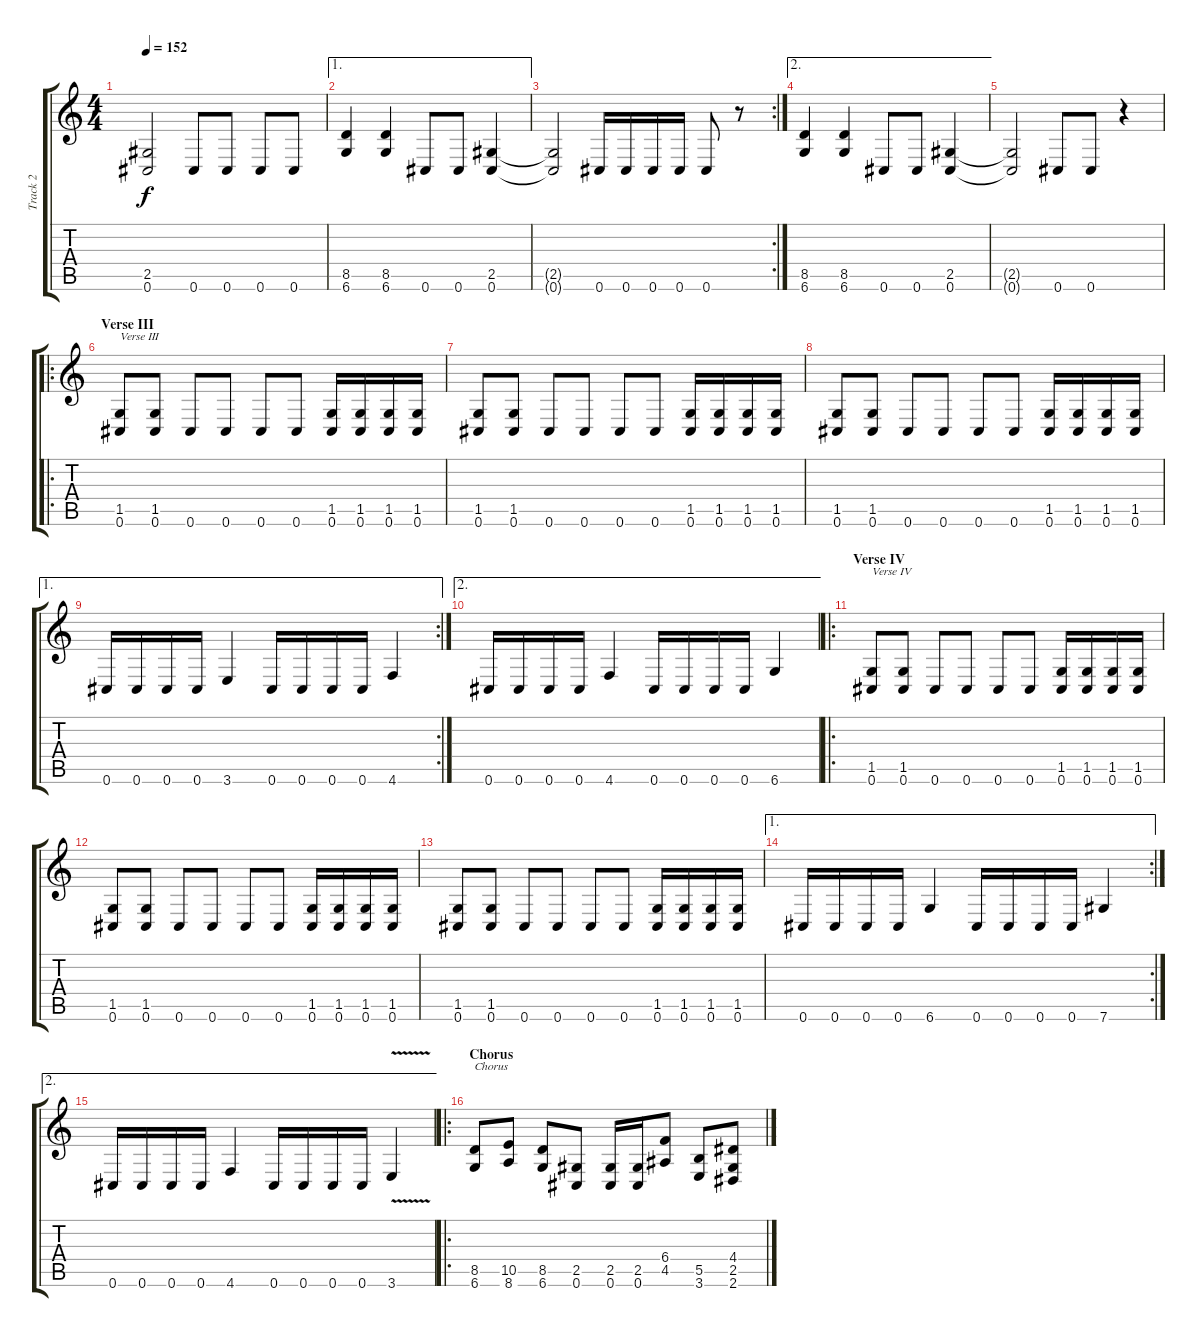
\track ("Track 2" "Track 2") {instrument distortionguitar}
\staff {score tabs}
\tuning (Db4 Ab3 E3 B2 Gb2 Db2) {hide}
\ts (4 4)
\tempo 152
\clef g2
\ks c
(2.5{t} 0.6{t}).2{dy f} 0.6.8 0.6.8 0.6.8 0.6.8 |
\ae 1
(8.5 6.6).4 (8.5 6.6).4 0.6.8 0.6.8 (2.5 0.6).4 |
\rc 2
(2.5{t} 0.6{t}).2 0.6.16 0.6.16 0.6.16 0.6.16 0.6.8 r.8 |
\ae 2
(8.5 6.6).4 (8.5 6.6).4 0.6.8 0.6.8 (2.5 0.6).4 |
(2.5{t} 0.6{t}).2 0.6.8 0.6.8 r.4 |
\ro
\section ("" "Verse III")
(1.5 0.6).8{txt "Verse III"} (1.5 0.6).8 0.6.8 0.6.8 0.6.8 0.6.8 (1.5 0.6).16 (1.5 0.6).16 (1.5 0.6).16 (1.5 0.6).16 |
(1.5 0.6).8 (1.5 0.6).8 0.6.8 0.6.8 0.6.8 0.6.8 (1.5 0.6).16 (1.5 0.6).16 (1.5 0.6).16 (1.5 0.6).16 |
(1.5 0.6).8 (1.5 0.6).8 0.6.8 0.6.8 0.6.8 0.6.8 (1.5 0.6).16 (1.5 0.6).16 (1.5 0.6).16 (1.5 0.6).16 |
\ae 1
\rc 2
0.6.16 0.6.16 0.6.16 0.6.16 3.6.4 0.6.16 0.6.16 0.6.16 0.6.16 4.6.4 |
\ae 2
0.6.16 0.6.16 0.6.16 0.6.16 4.6.4 0.6.16 0.6.16 0.6.16 0.6.16 6.6.4 |
\ro
\section ("" "Verse IV")
(1.5 0.6).8{txt "Verse IV"} (1.5 0.6).8 0.6.8 0.6.8 0.6.8 0.6.8 (1.5 0.6).16 (1.5 0.6).16 (1.5 0.6).16 (1.5 0.6).16 |
(1.5 0.6).8 (1.5 0.6).8 0.6.8 0.6.8 0.6.8 0.6.8 (1.5 0.6).16 (1.5 0.6).16 (1.5 0.6).16 (1.5 0.6).16 |
(1.5 0.6).8 (1.5 0.6).8 0.6.8 0.6.8 0.6.8 0.6.8 (1.5 0.6).16 (1.5 0.6).16 (1.5 0.6).16 (1.5 0.6).16 |
\ae 1
\rc 2
0.6.16 0.6.16 0.6.16 0.6.16 6.6.4 0.6.16 0.6.16 0.6.16 0.6.16 7.6.4 |
\ae 2
0.6.16 0.6.16 0.6.16 0.6.16 4.6.4 0.6.16 0.6.16 0.6.16 0.6.16 3.6{v}.4 |
\ro
\section ("" "Chorus")
(8.5 6.6).8{txt "Chorus"} (10.5 8.6).8 (8.5 6.6).8 (2.5 0.6).8 (2.5 0.6).16 (2.5 0.6).16 (6.4 4.5).8 (5.5 3.6).8 (4.4 2.5 2.6).8
